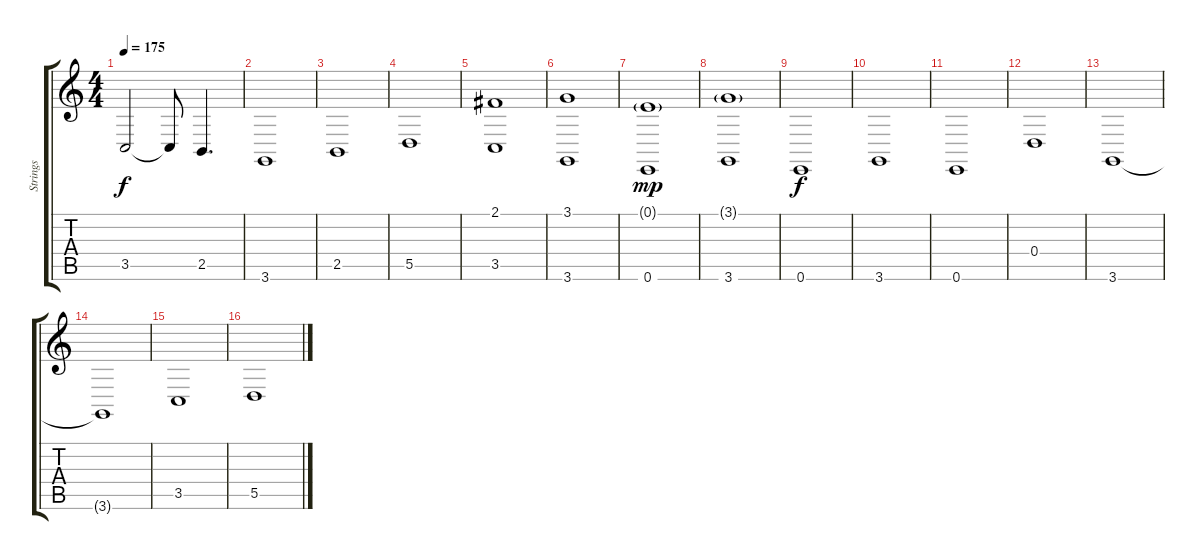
\track ("Strings" "Strings") {instrument stringensemble2}
\staff {score tabs}
\tuning (E4 B3 G3 D3 A2 E2) {hide}
\ts (4 4)
\tempo 175
\clef g2
\ks c
3.5.2{dy f} 3.5{t}.8 2.5.4{d} |
3.6.1 |
2.5.1 |
5.5.1 |
(2.1 3.5).1 |
(3.1 3.6).1 |
(0.1{g} 0.6).1{dy mp} |
(3.1{g} 3.6).1 |
0.6.1{dy f} |
3.6.1 |
0.6.1 |
0.4.1 |
3.6.1{volume 12} |
3.6{t}.1 |
3.5.1 |
5.5.1
